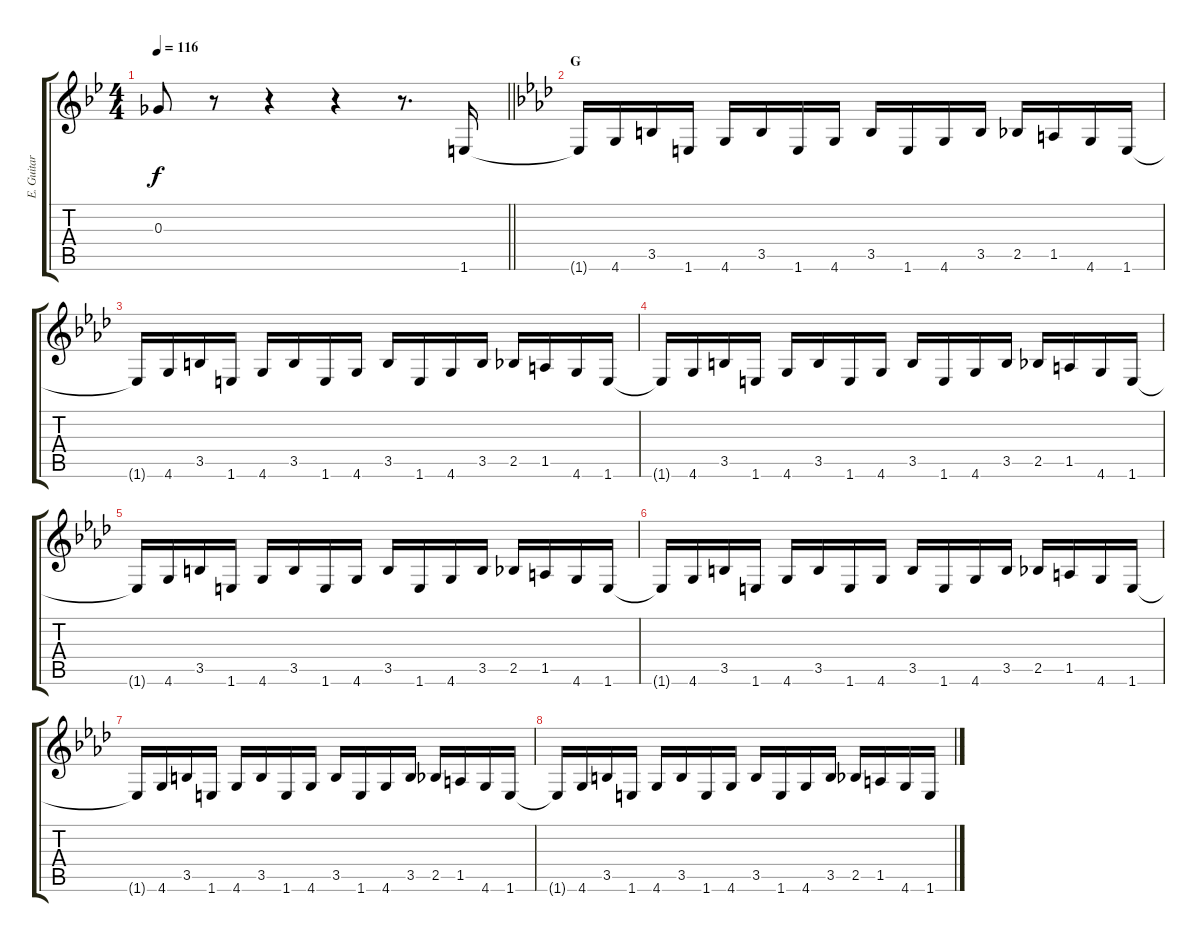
\track ("E. Guitar I" "E. Guitar ") {instrument distortionguitar}
\staff {score tabs}
\tuning (Eb4 Bb3 Gb3 Db3 Ab2 Eb2) {hide}
\ts (4 4)
\tempo 116
\clef g2
\barLineRight lightlight
\ks bb
0.3{t}.8{dy f} r.8 r.4 r.4 r.8{d} 1.6.16 |
\section ("" "G")
\ks ab
1.6{t}.16 4.6.16 3.5.16 1.6.16 4.6.16 3.5.16 1.6.16 4.6.16 3.5.16 1.6.16 4.6.16 3.5.16 2.5.16 1.5.16 4.6.16 1.6.16 |
1.6{t}.16 4.6.16 3.5.16 1.6.16 4.6.16 3.5.16 1.6.16 4.6.16 3.5.16 1.6.16 4.6.16 3.5.16 2.5.16 1.5.16 4.6.16 1.6.16 |
1.6{t}.16 4.6.16 3.5.16 1.6.16 4.6.16 3.5.16 1.6.16 4.6.16 3.5.16 1.6.16 4.6.16 3.5.16 2.5.16 1.5.16 4.6.16 1.6.16 |
1.6{t}.16 4.6.16 3.5.16 1.6.16 4.6.16 3.5.16 1.6.16 4.6.16 3.5.16 1.6.16 4.6.16 3.5.16 2.5.16 1.5.16 4.6.16 1.6.16 |
1.6{t}.16 4.6.16 3.5.16 1.6.16 4.6.16 3.5.16 1.6.16 4.6.16 3.5.16 1.6.16 4.6.16 3.5.16 2.5.16 1.5.16 4.6.16 1.6.16 |
1.6{t}.16 4.6.16 3.5.16 1.6.16 4.6.16 3.5.16 1.6.16 4.6.16 3.5.16 1.6.16 4.6.16 3.5.16 2.5.16 1.5.16 4.6.16 1.6.16 |
1.6{t}.16 4.6.16 3.5.16 1.6.16 4.6.16 3.5.16 1.6.16 4.6.16 3.5.16 1.6.16 4.6.16 3.5.16 2.5.16 1.5.16 4.6.16 1.6.16
